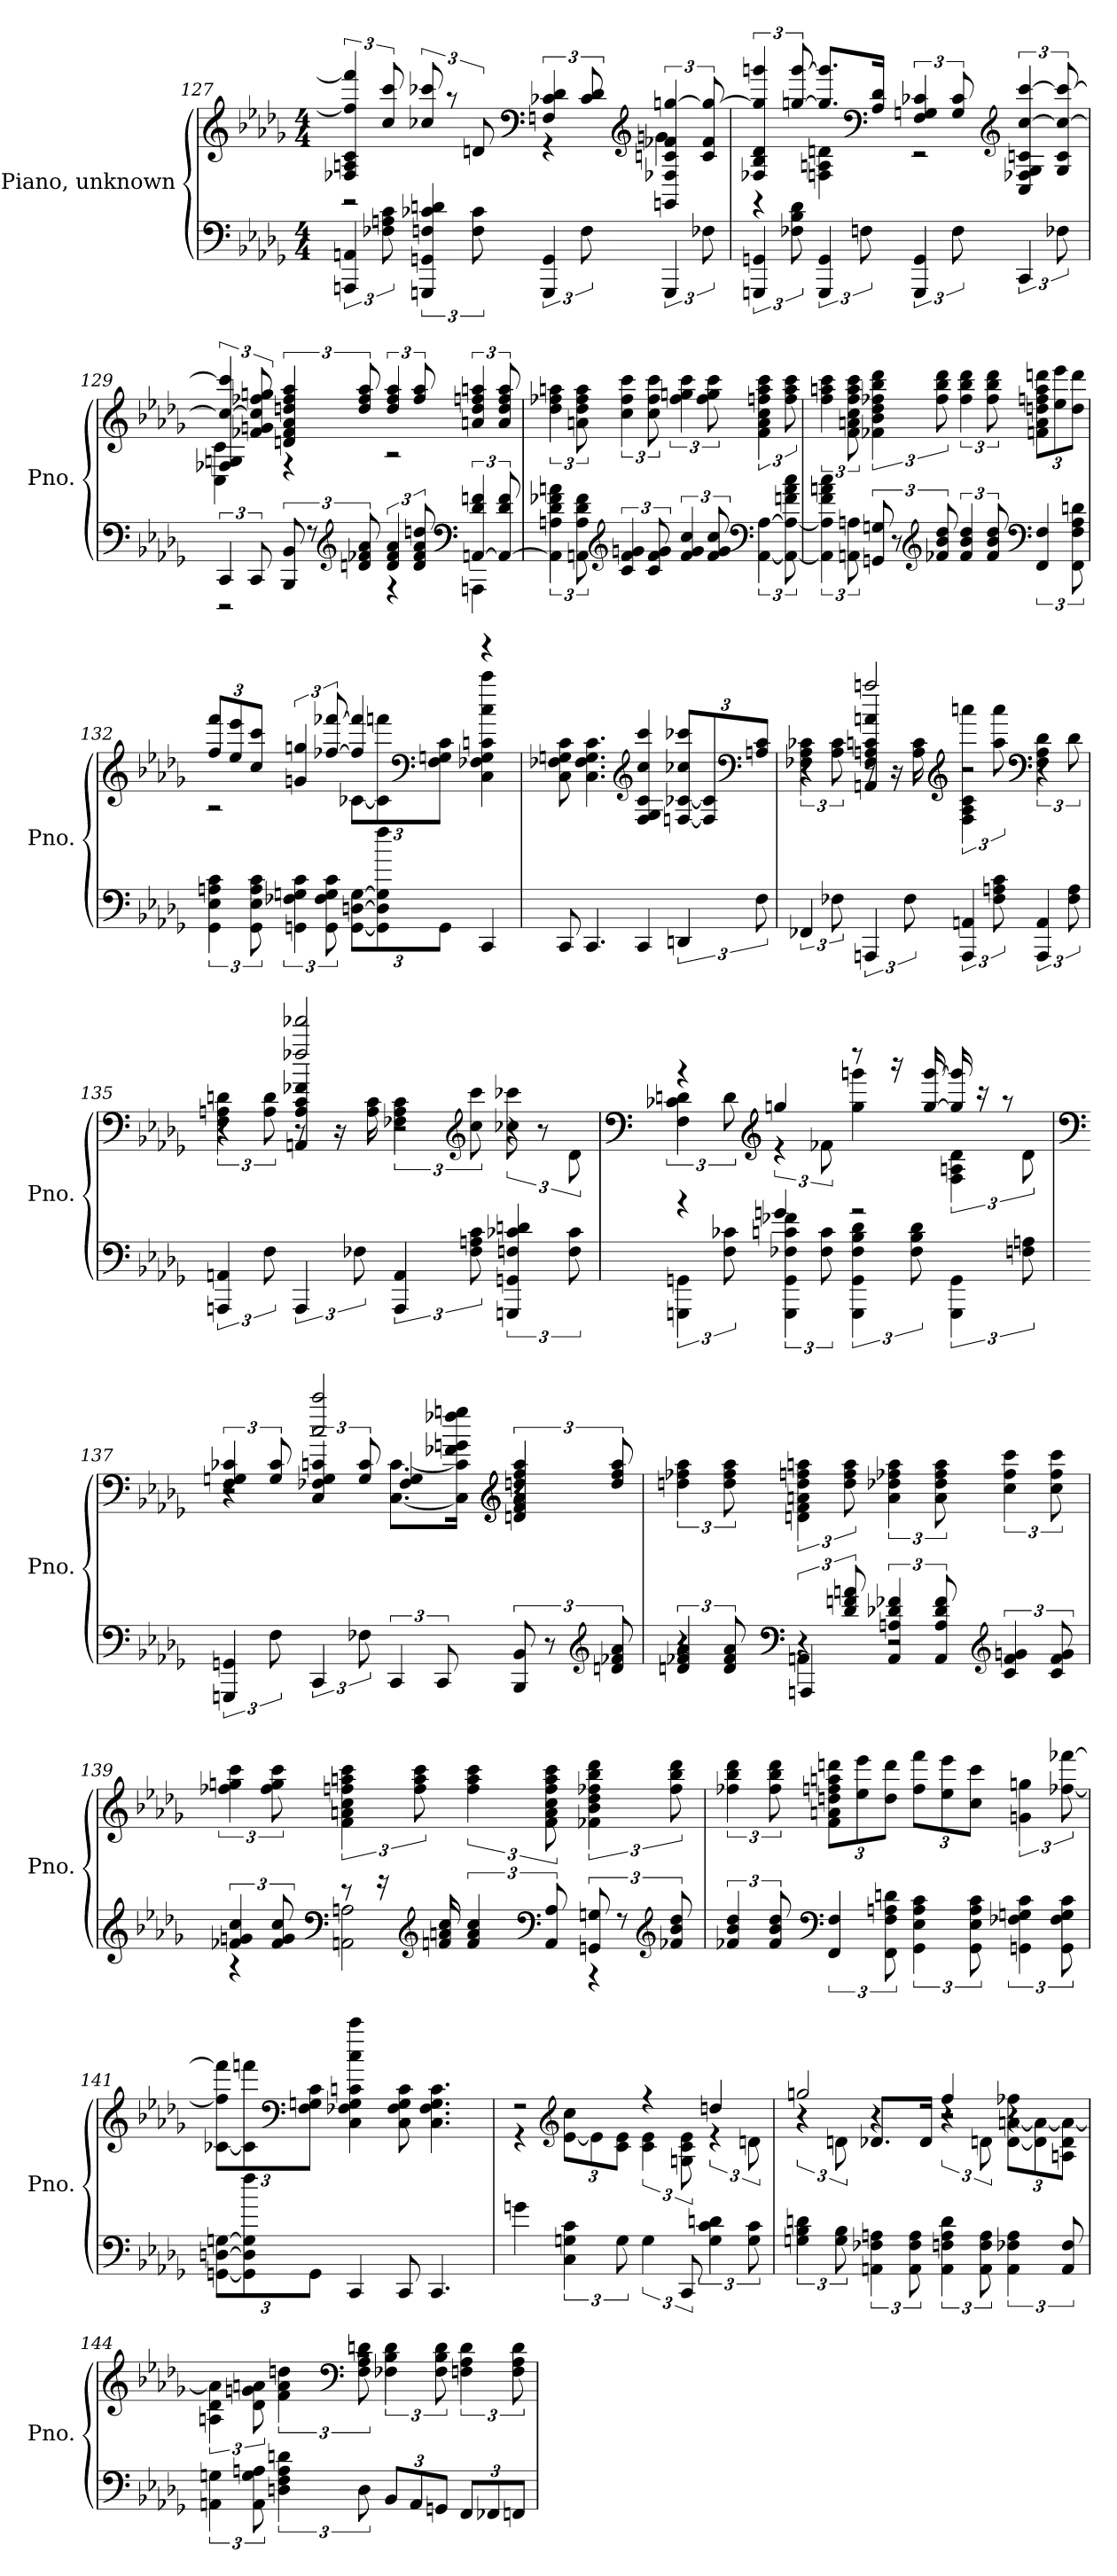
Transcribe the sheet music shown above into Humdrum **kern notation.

**kern	**kern
*part1	*part1
*staff2	*staff1
*I"Piano, unknown	*
*I'Pno.	*
*clefF4	*clefG2
*k[b-e-a-d-g-]	*k[b-e-a-d-g-]
*M4/4	*M4/4
=127	=127
*	*^
6AAAn/ 6AAn/	6F-X/ 6An/ 6c/ 6ff-/] 6fff-/]	2r
12F-X\ 12An\ 12c\	12cc/ 12ccc/	.
6GGGn/ 6GGn/ 6Fn/ 6c-X/ 6dn/	12cc-X/ 12ccc-X/	.
.	12r	.
12F\ 12c-\	12dn/	.
*	*clefF4	*
6GGG/ 6GG/	6Fn/ 6c-X/ 6d/	4r
12F\	12c-/ 12d/	.
*	*clefG2	*
6GGG/	6GGn/ 6F-X/ 6cn/ 6f-X/ [6ggn/	4gn\
12F-X\	12c/ 12f-/ 12gg/_	.
!!LO:LB:g=z	!!
=128	=128	=128
6GGGn/ 6GGn/	6F-X/ 6B-/ 6d-/ 6gg/] 6gggn/	4r
12F-X\ 12B-\ 12d-\	[12ggn/ [12ggg/	.
6GGG/ 6GG/	8.gg/] 8.ggg/]L	4Fn\ 4An\ 4dn\
12Fn\	.	.
*	*clefF4	*
.	16A/ 16d/Jk	.
6GGG/ 6GG/	6F/ 6Gn/ 6c-X/	2r
12F\	12G/ 12c-/	.
*	*clefG2	*
6CC/	6C/ 6F-X/ 6G/ 6cn/ [6cc/ [6ccc/	.
12F-X\	12G/ 12c/ 12cc/_ 12ccc/_	.
!!LO:LB:g=z	!!
=129	=129	=129
*^	*	*
6CC/	2r	6F-X/ 6Gn/ 6cc/_ 6ccc/]	4C\ 4c\
12CC/	.	12f-X/ 12gn/ 12cc/] 12ff-X/ 12ggn/	.
12BBB-/ 12BB-/	.	6dn/ 6f-/ 6a-/ 6ddn/ 6ff-/ 6aa-/	4r
12r	.	.	.
*clefG2	*	*	*
12dn/ 12f-X/ 12a-/	.	12dd/ 12ff-/ 12aa-/	.
6d/ 6f-/ 6a-/	4r	6dd/ 6ff-/ 6aa-/	2r
12d/ 12f-/ 12a-/ 12ddn/	.	12ff-/ 12aa-/	.
*clefF4	*	*	*
[6AAn/ 6d/ 6fn/	4AAAn\	6an/ 6dd/ 6ffn/ 6aan/	.
12AA/_ 12d/ 12f/	.	12a/ 12dd/ 12ff/ 12aa/	.
*v	*v	*	*
*	*v	*v
=130	=130
6AA\] 6An\ 6d-\ 6f-X\ 6an\	6dd-\ 6ff-X\ 6aan\
12AAn\ 12A\ 12d-\ 12f-\	12an\ 12dd-\ 12ff-\ 12aa\
*clefG2	*
6c/ 6f-/ 6gn/	6cc\ 6ff-\ 6ccc\
12c/ 12f-/ 12g/	12cc\ 12ff-\ 12ccc\
6f-/ 6g/ 6cc/	6ff-\ 6ggn\ 6ccc\
12f-/ 12g/ 12cc/	12ff-\ 12gg\ 12ccc\
*clefF4	*
[6AA\ [6A\	6f\ 6a\ 6cc\ 6ffn\ 6aa\ 6ccc\
12AA\_ 12A\_ 12fn\ 12a\ 12cc\	12ff\ 12aa\ 12ccc\
!!LO:LB:g=z
=131	=131
6AA\] 6A\] 6f\ 6an\ 6cc\	6ff\ 6aan\ 6ccc\
12AAn\ 12An\	12f\ 12an\ 12cc\ 12ff\ 12aa\ 12ccc\
12GGn/ 12Gn/	6f-X\ 6b-\ 6dd-\ 6ff-X\ 6bb-\ 6ddd-\
12r	.
*clefG2	*
12f-X/ 12b-/ 12dd-/	12ff-\ 12bb-\ 12ddd-\
6f-/ 6b-/ 6dd-/	6ff-\ 6bb-\ 6ddd-\
12f-/ 12b-/ 12dd-/	12ff-\ 12bb-\ 12ddd-\
*clefF4	*
*	*Xbrackettup
6FF/ 6F/	12fn\ 12a\ 12ddn\ 12ffn\ 12aa\ 12dddn\L
.	12ee-\ 12eee-\
12FF\ 12F\ 12A\ 12dn\	12dd\ 12ddd\J
=132	=132
*	*^
6GG-\ 6E-\ 6An\ 6c\	12ff/ 12fff/L	2r
.	12ee-/ 12eee-/	.
12GG-\ 12E-\ 12A\ 12c\	12cc/ 12ccc/J	.
*	*brackettup	*
6GGn\ 6F-X\ 6Gn\ 6c\	6gn/ 6ggn/	.
12GG\ 12F-\ 12G\ 12c\	[12ff-X/ [12fff-X/	.
*Xbrackettup	*	*Xbrackettup
[12GG\ [12Dn\ [12G\L	4ff-/] 4fff-/]	[12c-X\L
12GG\] 12D\] 12G\] 12ff\	.	12c-\] 12fffn\
*	*clefF4	*
12GG\J	.	12F\ 12Gn\ 12c-\J
4CC/	4r	4C\ 4F-X\ 4G\ 4cn\ 4cc\ 4ccc\
*	*v	*v
!!LO:LB:g=z
=133	=133
8CC/	8C\ 8F-X\ 8Gn\ 8c\
4.CC/	4.C\ 4.F-\ 4.G\ 4.c\
*	*clefG2
4CC/	4F-/ 4G/ 4c/ 4cc/ 4ccc/
*brackettup	*
6DDn/	[12Fn/ [12c-X/ 12cc-X/ 12ccc-X/L
.	12F/] 12c-/]
*	*clefF4
12F\	12An/ 12c-/J
=134	=134
*	*^
*	*	*brackettup
*	*	*^
6FF-X/	4r	6F-X\ 6A-\ 6c-X\	4r
12F-X\	.	12A-\ 12c-\	.
6AAAn/	2aan/	8r	4AAn/ 4F-/ 4An/ 4cn/ 4an/
.	.	16r	.
12F-\	.	.	.
.	.	16A\ 16c\	.
*	*clefG2	*	*
6AAA/ 6AAn/	.	6F-\ 6A\ 6c\ 6aaan\	2r
12F-\ 12An\ 12c\	.	12aa\ 12aaa\	.
*	*clefF4	*	*
6AAA/ 6AA/	4r	6F-\ 6A\ 6d-\	.
12F-\ 12A\	.	12d-\	.
!!LO:LB:g=z	!!	!!
=135	=135	=135	=135
6AAAn/ 6AAn/	4r	6F\ 6An\ 6dn\	4r
12F\	.	12A\ 12d\	.
6AAA/	2ff-X/ 2fff-X/	8r	4AAn/ 4A/ 4c/ 4f-X/
.	.	16r	.
12F-X\	.	.	.
.	.	16A\ 16c\	.
6AAA/ 6AA/	.	6F-X\ 6A\ 6c\	2r
*	*clefG2	*	*
12F-\ 12An\ 12c\	.	12cc\ 12ccc\	.
6GGGn/ 6GGn/ 6Fn/ 6c-X/ 6dn/	4r	12cc-X\ 12ccc-X\	.
.	.	12r	.
12F\ 12c-\	.	12d\	.
*	*v	*v	*v
=136	=136
*	*clefF4
*^	*^
4r	6GGGn\ 6GGn\	4r	6F\ 6c-X\ 6dn\
.	12F\ 12c-X\	.	12d\
*	*	*clefG2	*
4gn/	6GGG\ 6GG\ 6F-X\ 6cn\ 6f-X\	4ggn/	6r
.	12F-\ 12c\	.	12f-X\
2r	6GGG\ 6GG\ 6F-\ 6B-\ 6d-\	8r	4gg\ 4gggn\
.	.	16r	.
.	12F-\ 12B-\ 12d-\	.	.
.	.	[16gg/ [16ggg/	.
.	6GGG\ 6GG\	16gg/] 16ggg/]	6F\ 6An\ 6d\
.	.	16r	.
.	.	8r	.
.	12Fn\ 12An\	.	12d\
*v	*v	*	*
*	*v	*v
!!LO:PB:g=z
=137	=137
*	*clefF4
*	*^
*	*	*^
6GGGn/ 6GGn/	4r	2r	6F/ 6Gn/ 6c-X/
12F\	.	.	12G/ 12c-/
6CC/	2cc/ 2ccc/	.	6C/ 6F-X/ 6G/ 6cn/
12F-X\	.	.	12G/ 12c/
6CC/	.	[8.C\ [8.c\L	4F-/ 4G/
12CC/	.	.	.
.	.	16C\] 16c\] 16f-X\ 16gn\ 16ff-X\ 16ggn\Jk	.
*	*clefG2	*	*
12BBB-/ 12BB-/	4r	4r	6dn/ 6f-/ 6a-/ 6ddn/ 6ff-/ 6aa-/
12r	.	.	.
*clefG2	*	*	*
12dn/ 12f-X/ 12a-/	.	.	12dd/ 12ff-/ 12aa-/
*	*v	*v	*v
!!LO:LB:g=z
=138	=138
*^	*
*	*^	*
6dn/ 6f-X/ 6a-/	4r	4r	6ddn\ 6ff-X\ 6aa-\
12d/ 12f-/ 12a-/	.	.	12dd\ 12ff-\ 12aa-\
*clefF4	*	*	*
6r	4AAn\	4AAAn/	6dn\ 6f\ 6an\ 6dd\ 6ffn\ 6aan\
12d/ 12fn/ 12an/	.	.	12dd\ 12ff\ 12aa\
6AA/ 6An/ 6d-X/ 6f-X/	2r	2r	6a\ 6dd-X\ 6ff-X\ 6aa\
12AA/ 12A/ 12d-/ 12f-/	.	.	12a\ 12dd-\ 12ff-\ 12aa\
*clefG2	*	*	*
6c/ 6f-/ 6gn/	.	.	6cc\ 6ff-\ 6ccc\
12c/ 12f-/ 12g/	.	.	12cc\ 12ff-\ 12ccc\
*	*v	*v	*
!!LO:LB:g=z
=139	=139	=139
6f-X/ 6gn/ 6cc/	4r	6ff-X\ 6ggn\ 6ccc\
12f-/ 12g/ 12cc/	.	12ff-\ 12gg\ 12ccc\
*clefF4	*	*
8r	2AAn\ 2An\	6f\ 6an\ 6cc\ 6ffn\ 6aan\ 6ccc\
16r	.	.
.	.	12ff\ 12aa\ 12ccc\
*clefG2	*	*
16fn/ 16an/ 16cc/	.	.
6f/ 6a/ 6cc/	.	6ff\ 6aa\ 6ccc\
*clefF4	*	*
12AA/ 12A/	.	12f\ 12a\ 12cc\ 12ff\ 12aa\ 12ccc\
12GGn/ 12Gn/	4r	6f-X\ 6b-\ 6dd-\ 6ff-X\ 6bb-\ 6ddd-\
12r	.	.
*clefG2	*	*
12f-X/ 12b-/ 12dd-/	.	12ff-\ 12bb-\ 12ddd-\
*v	*v	*
=140	=140
6f-X/ 6b-/ 6dd-/	6ff-X\ 6bb-\ 6ddd-\
12f-/ 12b-/ 12dd-/	12ff-\ 12bb-\ 12ddd-\
*clefF4	*
*	*Xbrackettup
6FF/ 6F/	12f\ 12an\ 12ddn\ 12ffn\ 12aan\ 12dddn\L
.	12ee-\ 12eee-\
12FF\ 12F\ 12An\ 12dn\	12dd\ 12ddd\J
6GG-\ 6E-\ 6A\ 6c\	12ff\ 12fff\L
.	12ee-\ 12eee-\
12GG-\ 12E-\ 12A\ 12c\	12cc\ 12ccc\J
*	*brackettup
6GGn\ 6F-X\ 6Gn\ 6c\	6gn\ 6ggn\
12GG\ 12F-\ 12G\ 12c\	[12ff-X\ [12fff-X\
!!LO:LB:g=z
=141	=141
*Xbrackettup	*Xbrackettup
[12GGn\ [12Dn\ [12Gn\L	[12c-X\ 12ff-\] 12fff-\]L
12GG\] 12D\] 12G\] 12ff\	12c-\] 12fffn\
*	*clefF4
12GG\J	12F\ 12Gn\ 12c-\J
4CC/	4C\ 4F-X\ 4G\ 4cn\ 4cc\ 4ccc\
8CC/	8C\ 8F-\ 8G\ 8c\
4.CC/	4.C\ 4.F-\ 4.G\ 4.c\
=142	=142
*	*^
4gn\	2r	4r
*	*clefG2	*
*brackettup	*	*
6C\ 6Gn\ 6c\	.	[12e-\ 12cc\L
.	.	12e-\]
12G\	.	12c\ 12e-\J
*	*	*brackettup
6G\	4r	6c\ 6e-\
12CC/	.	12Gn\ 12c\ 12e-\
6G\ 6c\ 6dn\	4ddn/	6r
12G\ 12c\	.	12dn\
!!LO:LB:g=z
=143	=143	=143
*	*	*^
6Gn\ 6B-\ 6dn\	2ggn/	6r	4r
12G\ 12B-\	.	12dn\	.
6AAn\ 6F-X\ 6An\	.	4r	8.d-X/L
12AA\ 12F-\ 12A\	.	.	.
.	.	.	16d-/Jk
6AA\ 6Fn\ 6A\ 6d\	4ff/	6r	2r
12AA\ 12F\ 12A\	.	12dn\	.
*	*	*Xbrackettup	*
6AA\ 6F-X\ 6A\	4r	[12d\ [12an\ 12ff-X\L	.
.	.	12d\] 12a\_	.
12AA/ 12F-/	.	12An\ 12d\ 12a\_J	.
*	*	*v	*v
=144	=144	=144
*	*	*brackettup
6AAn\ 6Gn\	1r	6An\ 6d-\ 6a\]
12AA\ 12G\ 12An\	.	12d-\ 12gn\ 12an\
6Dn\ 6F\ 6A\ 6dn\	.	6f\ 6a\ 6ddn\
*	*clefF4	*
12D\	.	12F\ 12A\ 12dn\
*Xbrackettup	*	*
12BB-/L	.	6F-X\ 6B-\ 6d\
12AA/	.	.
12GGn/J	.	12F-\ 12B-\ 12d\
12FF/L	.	6Fn\ 6A\ 6d\
12FF-X/	.	.
12FFn/J	.	12F\ 12A\ 12d\
*	*v	*v
=	=
*-	*-
